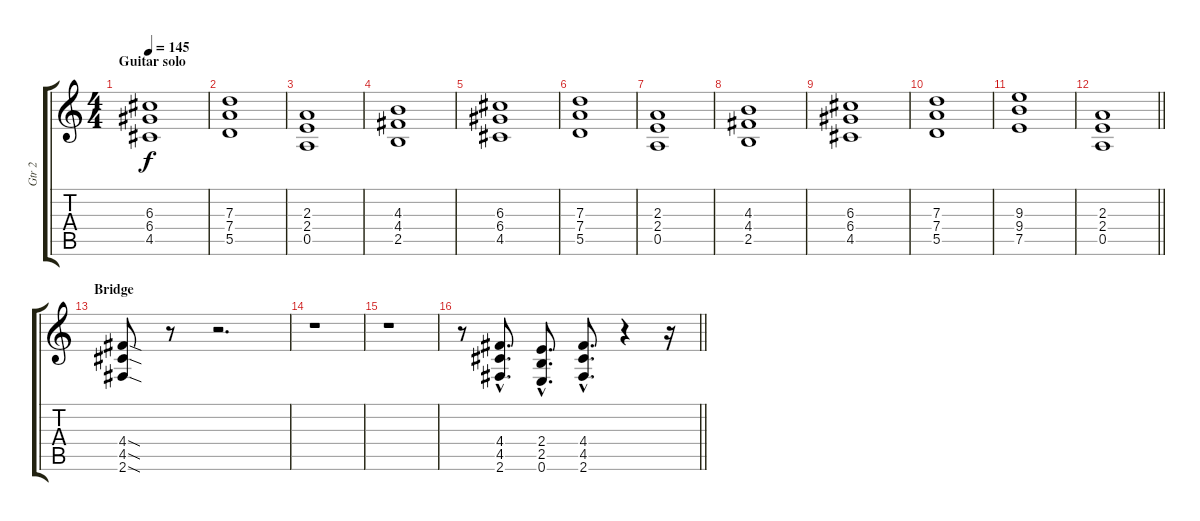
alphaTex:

\track ("Gtr 2" "Gtr 2") {instrument distortionguitar}
\staff {score tabs}
\tuning (E4 B3 G3 D3 A2 E2) {hide}
\ts (4 4)
\section ("" "Guitar solo")
\tempo 145
\clef g2
\ks c
(6.3 6.4 4.5).1{dy f} |
(7.3 7.4 5.5).1 |
(2.3 2.4 0.5).1 |
(4.3 4.4 2.5).1 |
(6.3 6.4 4.5).1 |
(7.3 7.4 5.5).1 |
(2.3 2.4 0.5).1 |
(4.3 4.4 2.5).1 |
(6.3 6.4 4.5).1 |
(7.3 7.4 5.5).1 |
(9.3 9.4 7.5).1 |
\barLineRight lightlight
(2.3 2.4 0.5).1 |
\section ("" "Bridge")
(4.4{sod} 4.5{sod} 2.6{sod}).8 r.8 r.2{d} |
r.1 |
r.1 |
\barLineRight lightlight
r.8 (4.4{hac} 4.5{hac} 2.6{hac}).8{d} (2.4{hac} 2.5{hac} 0.6{hac}).8{d} (4.4{hac} 4.5{hac} 2.6{hac}).8{d} r.4 r.16
